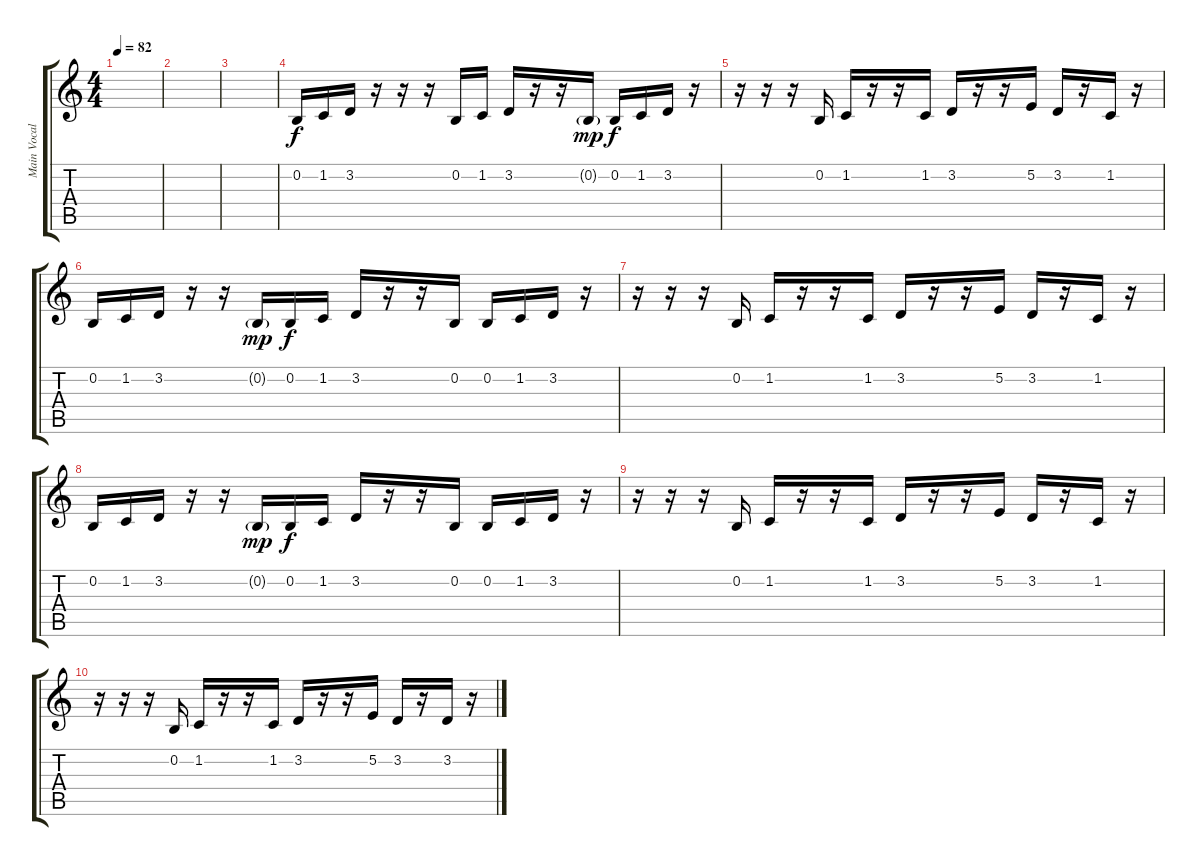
\track ("Main Vocals (Gruff)" "Main Vocal") {instrument voiceoohs}
\staff {score tabs}
\tuning (E4 B3 G3 D3 A2 E2) {hide}
\ts (4 4)
\tempo 82
\clef g2
\ks c
|
|
|
0.2.16 1.2.16 3.2.16 r.16 r.16 r.16 0.2.16 1.2.16 3.2.16 r.16 r.16 0.2{g}.16{dy mp} 0.2.16{dy f} 1.2.16 3.2.16 r.16 |
r.16 r.16 r.16 0.2.16 1.2.16 r.16 r.16 1.2.16 3.2.16 r.16 r.16 5.2.16 3.2.16 r.16 1.2.16 r.16 |
0.2.16 1.2.16 3.2.16 r.16 r.16 0.2{g}.16{dy mp} 0.2.16{dy f} 1.2.16 3.2.16 r.16 r.16 0.2.16 0.2.16 1.2.16 3.2.16 r.16 |
r.16 r.16 r.16 0.2.16 1.2.16 r.16 r.16 1.2.16 3.2.16 r.16 r.16 5.2.16 3.2.16 r.16 1.2.16 r.16 |
0.2.16 1.2.16 3.2.16 r.16 r.16 0.2{g}.16{dy mp} 0.2.16{dy f} 1.2.16 3.2.16 r.16 r.16 0.2.16 0.2.16 1.2.16 3.2.16 r.16 |
r.16 r.16 r.16 0.2.16 1.2.16 r.16 r.16 1.2.16 3.2.16 r.16 r.16 5.2.16 3.2.16 r.16 1.2.16 r.16 |
r.16 r.16 r.16 0.2.16 1.2.16 r.16 r.16 1.2.16 3.2.16 r.16 r.16 5.2.16 3.2.16 r.16 3.2.16 r.16
